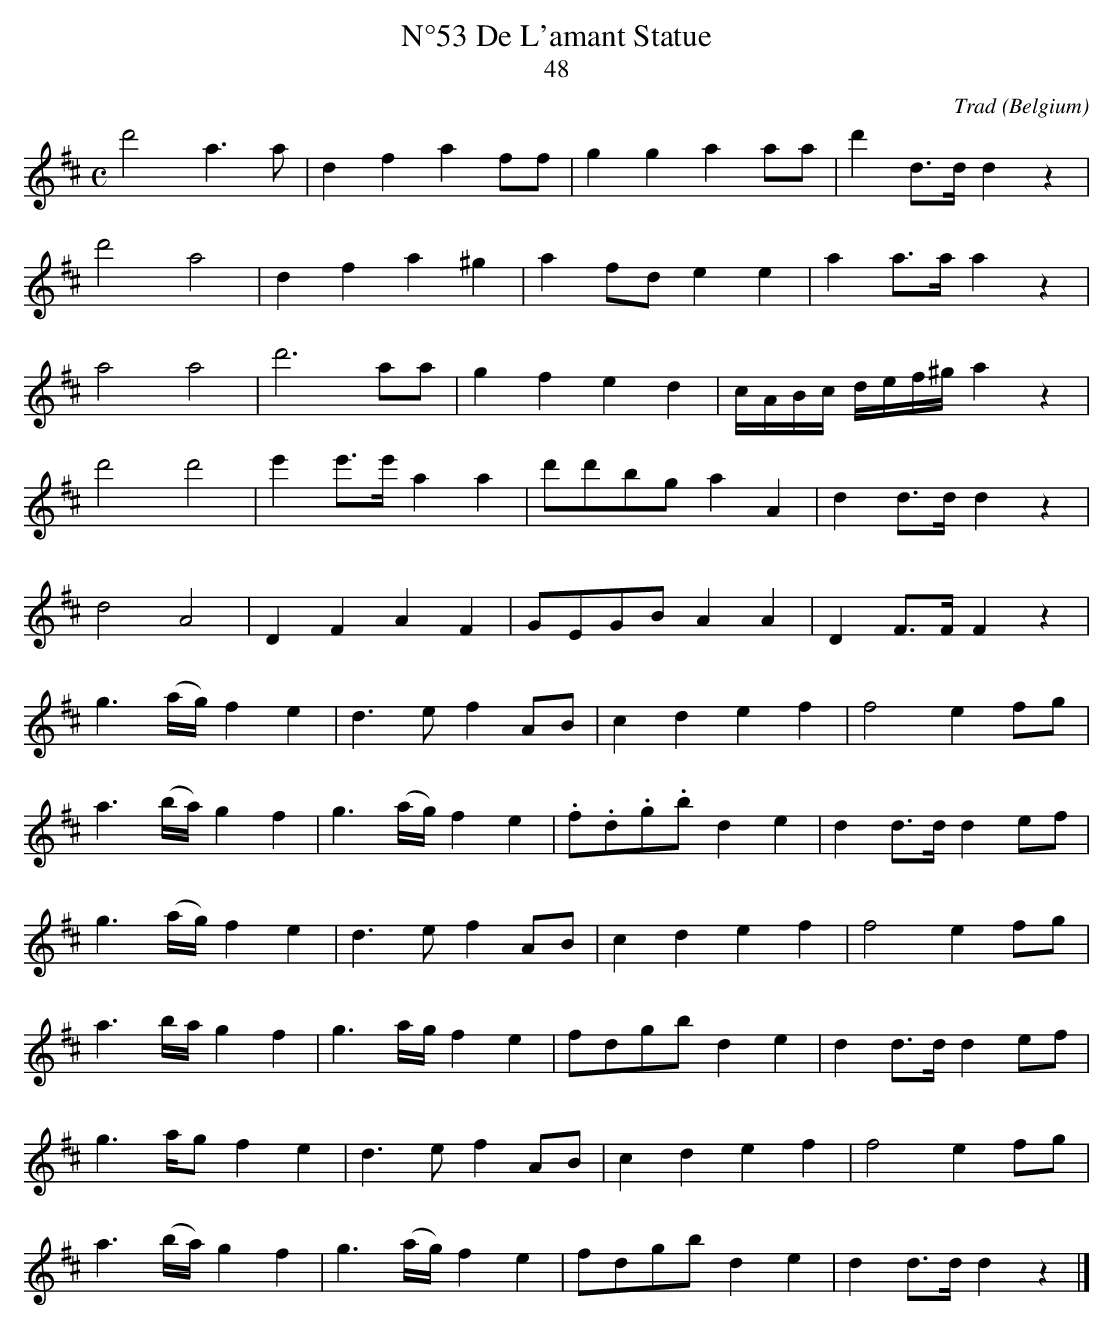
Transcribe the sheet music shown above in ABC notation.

X:1
T:N°53 De L'amant Statue
T:48
C:Trad
O:Belgium
M:C
L:1/8
K:Dmaj
d'4 a3a|d2f2 a2ff|g2g2 a2aa|d'2d>d d2z2|
d'4 a4|d2f2 a2^g2|a2fd e2e2|a2a>a a2z2|
a4 a4|d'6 aa|g2f2 e2d2|c/A/B/c/ d/e/f/^g/ a2z2|
d'4 d'4|e'2e'>e' a2a2|d'd'bg a2A2|d2d>d d2z2|
d4A4|D2F2 A2F2|GEGB A2A2|D2F>F F2z2|
g3(a/g/) f2e2|d3e f2AB|c2d2 e2f2|f4 e2fg|
a3(b/a/) g2f2|g3(a/g/)f2e2|.f.d.g.b d2e2|d2 d>d d2ef|
g3(a/g/) f2e2|d3e f2AB|c2d2 e2f2|f4 e2fg|
a3b/a/ g2f2|g3a/g/ f2e2|fdgb d2e2|d2d>d d2ef|
g3a/g f2e2|d3e f2AB|c2d2 e2f2|f4e2fg|
a3(b/a/) g2f2|g3(a/g/) f2e2|fdgb d2e2| d2d>d d2z2|]
